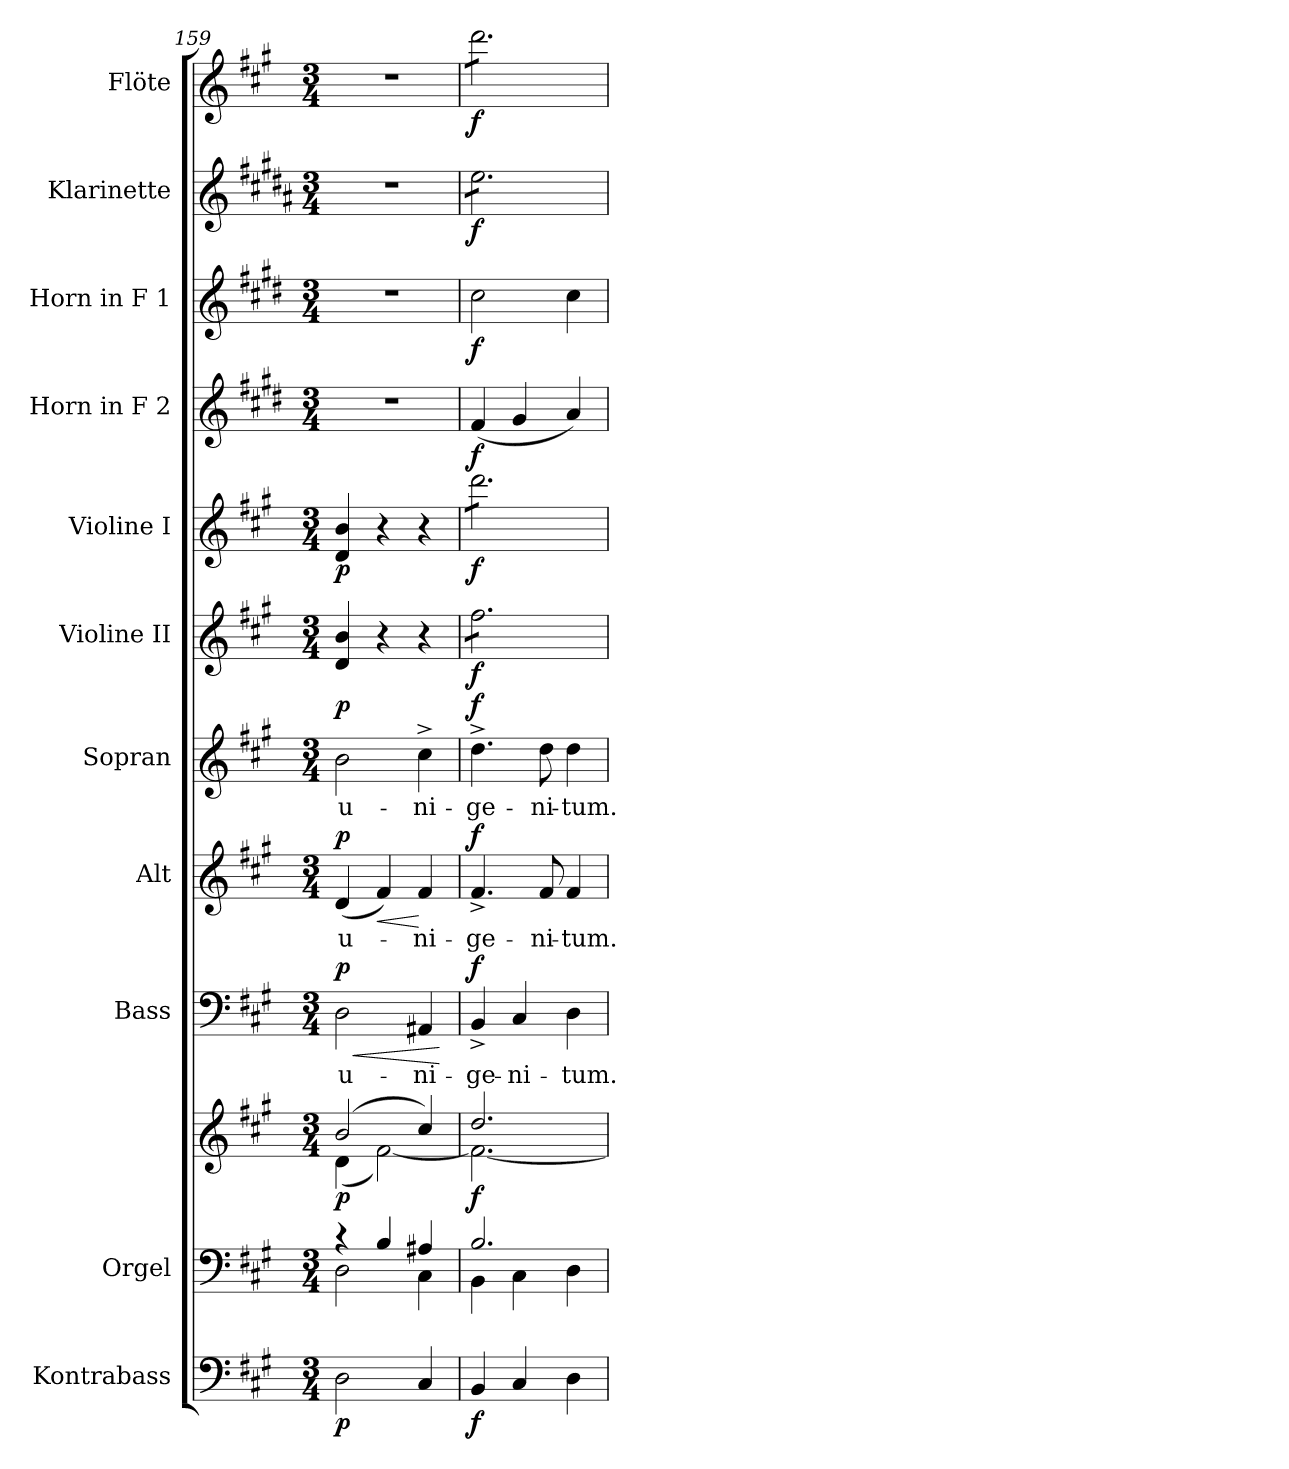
**kern	**dynam	**kern	**kern	**dynam	**kern	**text	**dynam	**kern	**text	**dynam	**kern	**text	**dynam	**kern	**dynam	**kern	**dynam	**kern	**dynam	**kern	**dynam	**kern	**dynam	**kern	**dynam
*part11	*part11	*part10	*part10	*part10	*part9	*part9	*part9	*part8	*part8	*part8	*part7	*part7	*part7	*part6	*part6	*part5	*part5	*part4	*part4	*part3	*part3	*part2	*part2	*part1	*part1
*staff12	*staff12	*staff11	*staff10	*staff10/11	*staff9	*staff9	*staff9	*staff8	*staff8	*staff8	*staff7	*staff7	*staff7	*staff6	*staff6	*staff5	*staff5	*staff4	*staff4	*staff3	*staff3	*staff2	*staff2	*staff1	*staff1
*I"Kontrabass	*	*I"Orgel	*	*	*I"Bass	*	*	*I"Alt	*	*	*I"Sopran	*	*	*I"Violine II	*	*I"Violine I	*	*I"Horn in F 2	*	*I"Horn in F 1	*	*I"Klarinette	*	*I"Flöte	*
*I'Kb.	*	*I'Org.	*	*	*I'B.	*	*	*I'A.	*	*	*I'S.	*	*	*I'Vl. II	*	*I'Vl. I	*	*	*	*	*	*I'Kl.	*	*I'Fl.	*
*clefF4	*	*clefF4	*clefG2	*	*clefF4	*	*	*clefG2	*	*	*clefG2	*	*	*clefG2	*	*clefG2	*	*clefG2	*	*clefG2	*	*clefG2	*	*clefG2	*
*ITrd7c12	*	*	*	*	*	*	*	*	*	*	*	*	*	*	*	*	*	*ITrd4c7	*	*ITrd4c7	*	*ITrd1c2	*	*	*
*k[f#c#g#]	*	*k[f#c#g#]	*k[f#c#g#]	*	*k[f#c#g#]	*	*	*k[f#c#g#]	*	*	*k[f#c#g#]	*	*	*k[f#c#g#]	*	*k[f#c#g#]	*	*k[f#c#g#]	*	*k[f#c#g#]	*	*k[f#c#g#]	*	*k[f#c#g#]	*
*A:	*	*A:	*A:	*	*A:	*	*	*A:	*	*	*A:	*	*	*A:	*	*A:	*	*A:	*	*A:	*	*A:	*	*A:	*
*M3/4	*	*M3/4	*M3/4	*	*M3/4	*	*	*M3/4	*	*	*M3/4	*	*	*M3/4	*	*M3/4	*	*M3/4	*	*M3/4	*	*M3/4	*	*M3/4	*
=159	=159	=159	=159	=159	=159	=159	=159	=159	=159	=159	=159	=159	=159	=159	=159	=159	=159	=159	=159	=159	=159	=159	=159	=159	=159
*	*	*^	*^	*	*	*	*	*	*	*	*	*	*	*	*	*	*	*	*	*	*	*	*	*	*
!	!LO:DY:b	!	!	!	!	!LO:DY:b	!	!LO:LY:b	!LO:HP:b	!	!LO:LY:b	!	!	!LO:LY:b	!	!	!	!	!	!	!	!	!	!	!	!	!
!	!	!	!	!	!	!	!	!	!LO:DY:n=1:a	!	!	!LO:DY:a	!	!	!LO:DY:a	!	!	!	!LO:DY:b	!	!	!	!	!	!	!	!
2DD\	p	4rc	2D\	(2b/	(>4d\	p	2D\	u-	< p	(<4d/	u-	p	2b\	u-	p	4d/ 4b/	.	4d/ 4b/	p	2.r	.	2.r	.	2.r	.	2.r	.
!	!	!	!	!	!	!	!	!	!	!	!	!LO:HP:b	!	!	!	!	!	!	!	!	!	!	!	!	!	!	!
.	.	4B/	.	.	[<2f#\)	.	.	.	.	4f#/)	.	<	.	.	.	4r	.	4r	.	.	.	.	.	.	.	.	.
!	!	!	!	!	!	!	!	!LO:LY:b	!	!	!LO:LY:b	!	!	!LO:LY:b	!	!	!	!	!	!	!	!	!	!	!	!	!
4CC#/	.	4A#X/	4C#\	4cc#/)	.	.	4AA#X/	-ni-	.	4f#/	-ni-	[	4cc#^>\	-ni-	.	4r	.	4r	.	.	.	.	.	.	.	.	.
*	*	*v	*v	*	*	*	*	*	*	*	*	*	*	*	*	*	*	*	*	*	*	*	*	*	*	*	*
*	*	*	*v	*v	*	*	*	*	*	*	*	*	*	*	*	*	*	*	*	*	*	*	*	*	*	*
.	.	.	.	.	.	.	[	.	.	.	.	.	.	.	.	.	.	.	.	.	.	.	.	.	.
=160	=160	=160	=160	=160	=160	=160	=160	=160	=160	=160	=160	=160	=160	=160	=160	=160	=160	=160	=160	=160	=160	=160	=160	=160	=160
*	*	*^	*^	*	*	*	*	*	*	*	*	*	*	*	*	*	*	*	*	*	*	*	*	*	*
!	!LO:DY:b	!	!	!	!	!LO:DY:b	!	!LO:LY:b	!LO:DY:a	!	!LO:LY:b	!LO:DY:a	!	!LO:LY:b	!LO:DY:a	!	!LO:DY:b	!	!LO:DY:b	!	!LO:DY:b	!	!LO:DY:b	!	!LO:DY:b	!	!LO:DY:b
*	*	*	*	*	*	*	*	*	*	*	*	*	*	*	*	*tremolo	*	*	*	*	*	*	*	*	*	*	*
*	*	*	*	*	*	*	*	*	*	*	*	*	*	*	*	*	*	*tremolo	*	*	*	*	*	*	*	*	*
*	*	*	*	*	*	*	*	*	*	*	*	*	*	*	*	*	*	*	*	*	*	*	*	*tremolo	*	*	*
*	*	*	*	*	*	*	*	*	*	*	*	*	*	*	*	*	*	*	*	*	*	*	*	*	*	*tremolo	*
4BBB/	f	2.B/	4BB\	2.dd/	2.f#\_	f	4BB^>/	-ge-	f	4.f#^>/	-ge-	f	4.dd^>\	-ge-	f	8ff#\L	f	8ddd\L	f	(<4B/	f	2f#\	f	8dd\L	f	8ddd\L	f
.	.	.	.	.	.	.	.	.	.	.	.	.	.	.	.	8ff#\	.	8ddd\	.	.	.	.	.	8dd\	.	8ddd\	.
!	!	!	!	!	!	!	!	!LO:LY:b	!	!	!	!	!	!	!	!	!	!	!	!	!	!	!	!	!	!	!
4CC#/	.	.	4C#\	.	.	.	4C#/	-ni-	.	.	.	.	.	.	.	8ff#\	.	8ddd\	.	4c#/	.	.	.	8dd\	.	8ddd\	.
!	!	!	!	!	!	!	!	!	!	!	!LO:LY:b	!	!	!LO:LY:b	!	!	!	!	!	!	!	!	!	!	!	!	!
.	.	.	.	.	.	.	.	.	.	8f#/	-ni-	.	8dd\	-ni-	.	8ff#\	.	8ddd\	.	.	.	.	.	8dd\	.	8ddd\	.
!	!	!	!	!	!	!	!	!LO:LY:b	!	!	!LO:LY:b	!	!	!LO:LY:b	!	!	!	!	!	!	!	!	!	!	!	!	!
4DD\	.	.	4D\	.	.	.	4D\	-tum.	.	4f#/	-tum.	.	4dd\	-tum.	.	8ff#\	.	8ddd\	.	4d/)	.	4f#\	.	8dd\	.	8ddd\	.
.	.	.	.	.	.	.	.	.	.	.	.	.	.	.	.	8ff#\J	.	8ddd\J	.	.	.	.	.	8dd\J	.	8ddd\J	.
*	*	*	*	*	*	*	*	*	*	*	*	*	*	*	*	*	*	*	*	*	*	*	*	*	*	*Xtremolo	*
*	*	*	*	*	*	*	*	*	*	*	*	*	*	*	*	*	*	*	*	*	*	*	*	*Xtremolo	*	*	*
*	*	*	*	*	*	*	*	*	*	*	*	*	*	*	*	*	*	*Xtremolo	*	*	*	*	*	*	*	*	*
*	*	*	*	*	*	*	*	*	*	*	*	*	*	*	*	*Xtremolo	*	*	*	*	*	*	*	*	*	*	*
*	*	*v	*v	*	*	*	*	*	*	*	*	*	*	*	*	*	*	*	*	*	*	*	*	*	*	*	*
*	*	*	*v	*v	*	*	*	*	*	*	*	*	*	*	*	*	*	*	*	*	*	*	*	*	*	*
=	=	=	=	=	=	=	=	=	=	=	=	=	=	=	=	=	=	=	=	=	=	=	=	=	=
*-	*-	*-	*-	*-	*-	*-	*-	*-	*-	*-	*-	*-	*-	*-	*-	*-	*-	*-	*-	*-	*-	*-	*-	*-	*-
